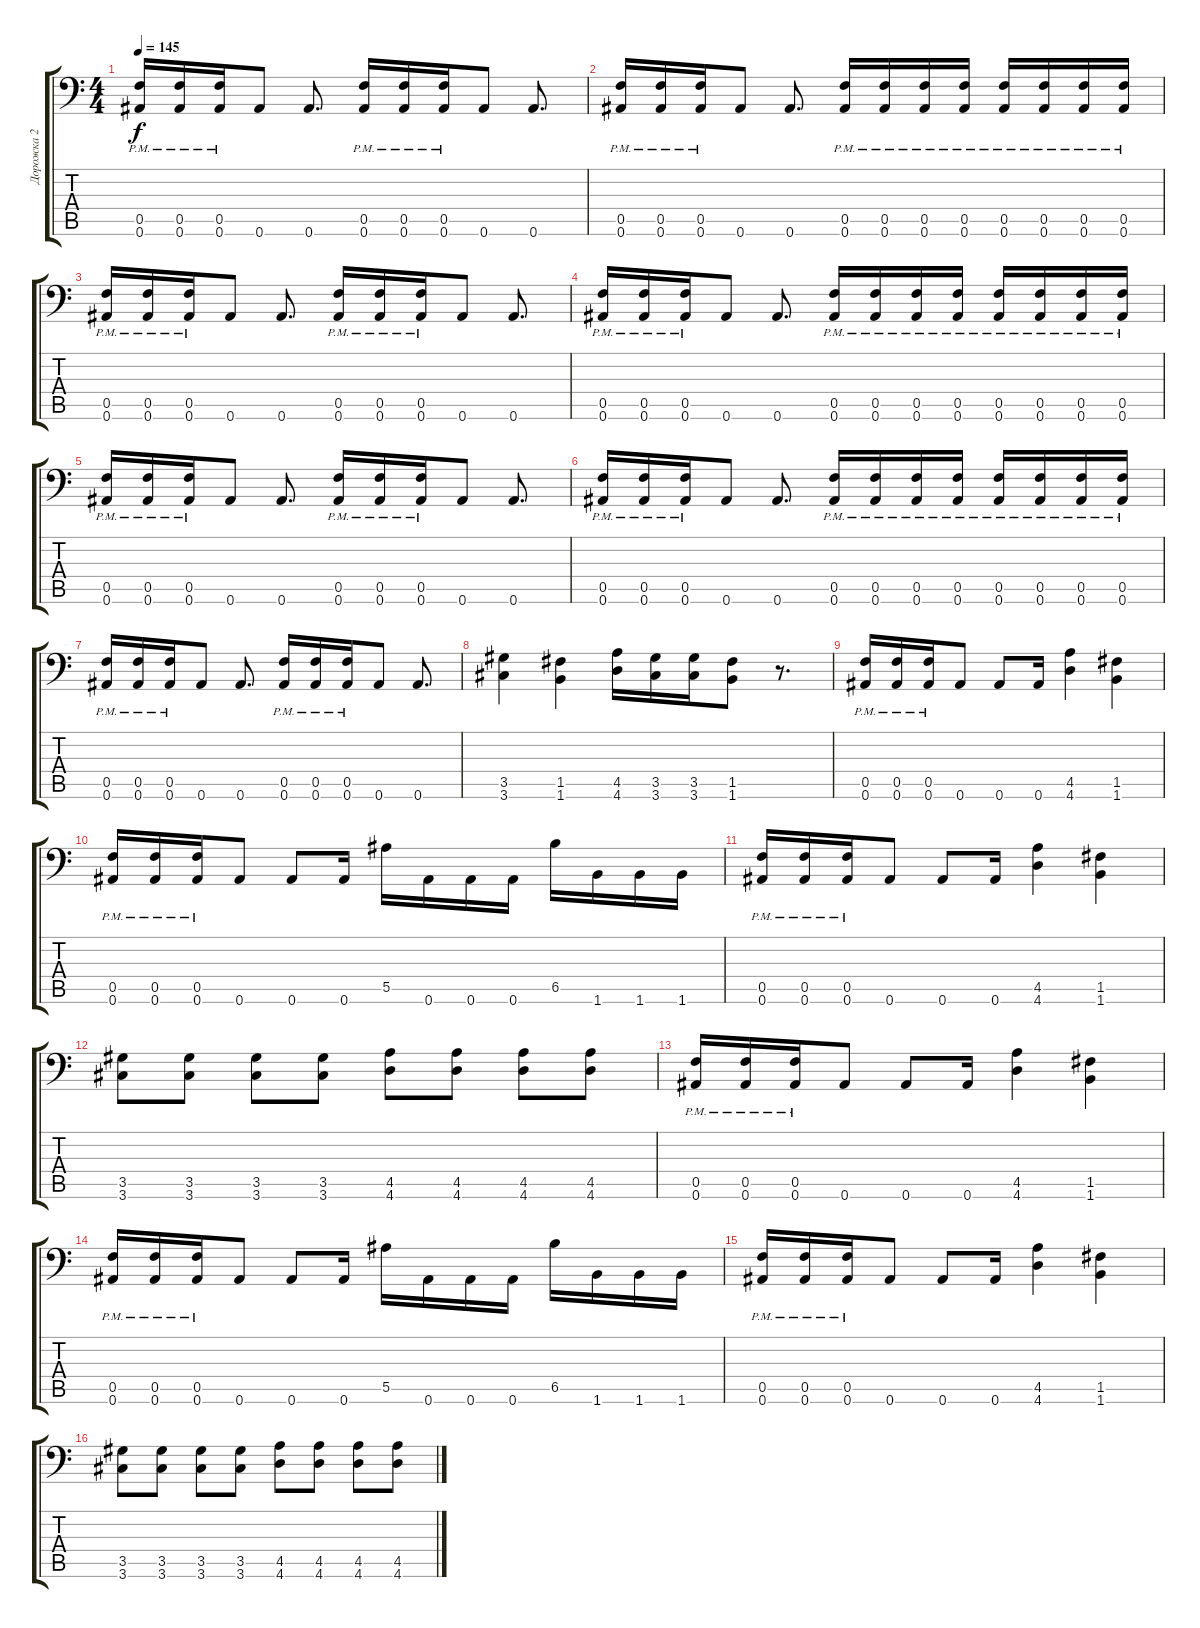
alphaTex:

\track ("Дорожка 2" "Дорожка 2") {instrument distortionguitar}
\staff {score tabs}
\tuning (C4 G3 Eb3 Bb2 F2 Bb1) {hide}
\ts (4 4)
\tempo 145
\clef f4
\ks c
(0.5{pm} 0.6{pm}).16{dy f} (0.5{pm} 0.6{pm}).16 (0.5{pm} 0.6{pm}).16 0.6.8 0.6.8{d} (0.5{pm} 0.6{pm}).16 (0.5{pm} 0.6{pm}).16 (0.5{pm} 0.6{pm}).16 0.6.8 0.6.8{d} |
(0.5{pm} 0.6{pm}).16 (0.5{pm} 0.6{pm}).16 (0.5{pm} 0.6{pm}).16 0.6.8 0.6.8{d} (0.5{pm} 0.6{pm}).16 (0.5{pm} 0.6{pm}).16 (0.5{pm} 0.6{pm}).16 (0.5{pm} 0.6{pm}).16 (0.5{pm} 0.6{pm}).16 (0.5{pm} 0.6{pm}).16 (0.5{pm} 0.6{pm}).16 (0.5{pm} 0.6{pm}).16 |
(0.5{pm} 0.6{pm}).16 (0.5{pm} 0.6{pm}).16 (0.5{pm} 0.6{pm}).16 0.6.8 0.6.8{d} (0.5{pm} 0.6{pm}).16 (0.5{pm} 0.6{pm}).16 (0.5{pm} 0.6{pm}).16 0.6.8 0.6.8{d} |
(0.5{pm} 0.6{pm}).16 (0.5{pm} 0.6{pm}).16 (0.5{pm} 0.6{pm}).16 0.6.8 0.6.8{d} (0.5{pm} 0.6{pm}).16 (0.5{pm} 0.6{pm}).16 (0.5{pm} 0.6{pm}).16 (0.5{pm} 0.6{pm}).16 (0.5{pm} 0.6{pm}).16 (0.5{pm} 0.6{pm}).16 (0.5{pm} 0.6{pm}).16 (0.5{pm} 0.6{pm}).16 |
(0.5{pm} 0.6{pm}).16 (0.5{pm} 0.6{pm}).16 (0.5{pm} 0.6{pm}).16 0.6.8 0.6.8{d} (0.5{pm} 0.6{pm}).16 (0.5{pm} 0.6{pm}).16 (0.5{pm} 0.6{pm}).16 0.6.8 0.6.8{d} |
(0.5{pm} 0.6{pm}).16 (0.5{pm} 0.6{pm}).16 (0.5{pm} 0.6{pm}).16 0.6.8 0.6.8{d} (0.5{pm} 0.6{pm}).16 (0.5{pm} 0.6{pm}).16 (0.5{pm} 0.6{pm}).16 (0.5{pm} 0.6{pm}).16 (0.5{pm} 0.6{pm}).16 (0.5{pm} 0.6{pm}).16 (0.5{pm} 0.6{pm}).16 (0.5{pm} 0.6{pm}).16 |
(0.5{pm} 0.6{pm}).16 (0.5{pm} 0.6{pm}).16 (0.5{pm} 0.6{pm}).16 0.6.8 0.6.8{d} (0.5{pm} 0.6{pm}).16 (0.5{pm} 0.6{pm}).16 (0.5{pm} 0.6{pm}).16 0.6.8 0.6.8{d} |
(3.5 3.6).4 (1.5 1.6).4 (4.5 4.6).16 (3.5 3.6).16 (3.5 3.6).16 (1.5 1.6).8 r.8{d} |
(0.5{pm} 0.6{pm}).16 (0.5{pm} 0.6{pm}).16 (0.5{pm} 0.6{pm}).16 0.6.8 0.6.8 0.6.16 (4.5 4.6).4 (1.5 1.6).4 |
(0.5{pm} 0.6{pm}).16 (0.5{pm} 0.6{pm}).16 (0.5{pm} 0.6{pm}).16 0.6.8 0.6.8 0.6.16 5.5.16 0.6.16 0.6.16 0.6.16 6.5.16 1.6.16 1.6.16 1.6.16 |
(0.5{pm} 0.6{pm}).16 (0.5{pm} 0.6{pm}).16 (0.5{pm} 0.6{pm}).16 0.6.8 0.6.8 0.6.16 (4.5 4.6).4 (1.5 1.6).4 |
(3.5 3.6).8 (3.5 3.6).8 (3.5 3.6).8 (3.5 3.6).8 (4.5 4.6).8 (4.5 4.6).8 (4.5 4.6).8 (4.5 4.6).8 |
(0.5{pm} 0.6{pm}).16 (0.5{pm} 0.6{pm}).16 (0.5{pm} 0.6{pm}).16 0.6.8 0.6.8 0.6.16 (4.5 4.6).4 (1.5 1.6).4 |
(0.5{pm} 0.6{pm}).16 (0.5{pm} 0.6{pm}).16 (0.5{pm} 0.6{pm}).16 0.6.8 0.6.8 0.6.16 5.5.16 0.6.16 0.6.16 0.6.16 6.5.16 1.6.16 1.6.16 1.6.16 |
(0.5{pm} 0.6{pm}).16 (0.5{pm} 0.6{pm}).16 (0.5{pm} 0.6{pm}).16 0.6.8 0.6.8 0.6.16 (4.5 4.6).4 (1.5 1.6).4 |
(3.5 3.6).8 (3.5 3.6).8 (3.5 3.6).8 (3.5 3.6).8 (4.5 4.6).8 (4.5 4.6).8 (4.5 4.6).8 (4.5 4.6).8
